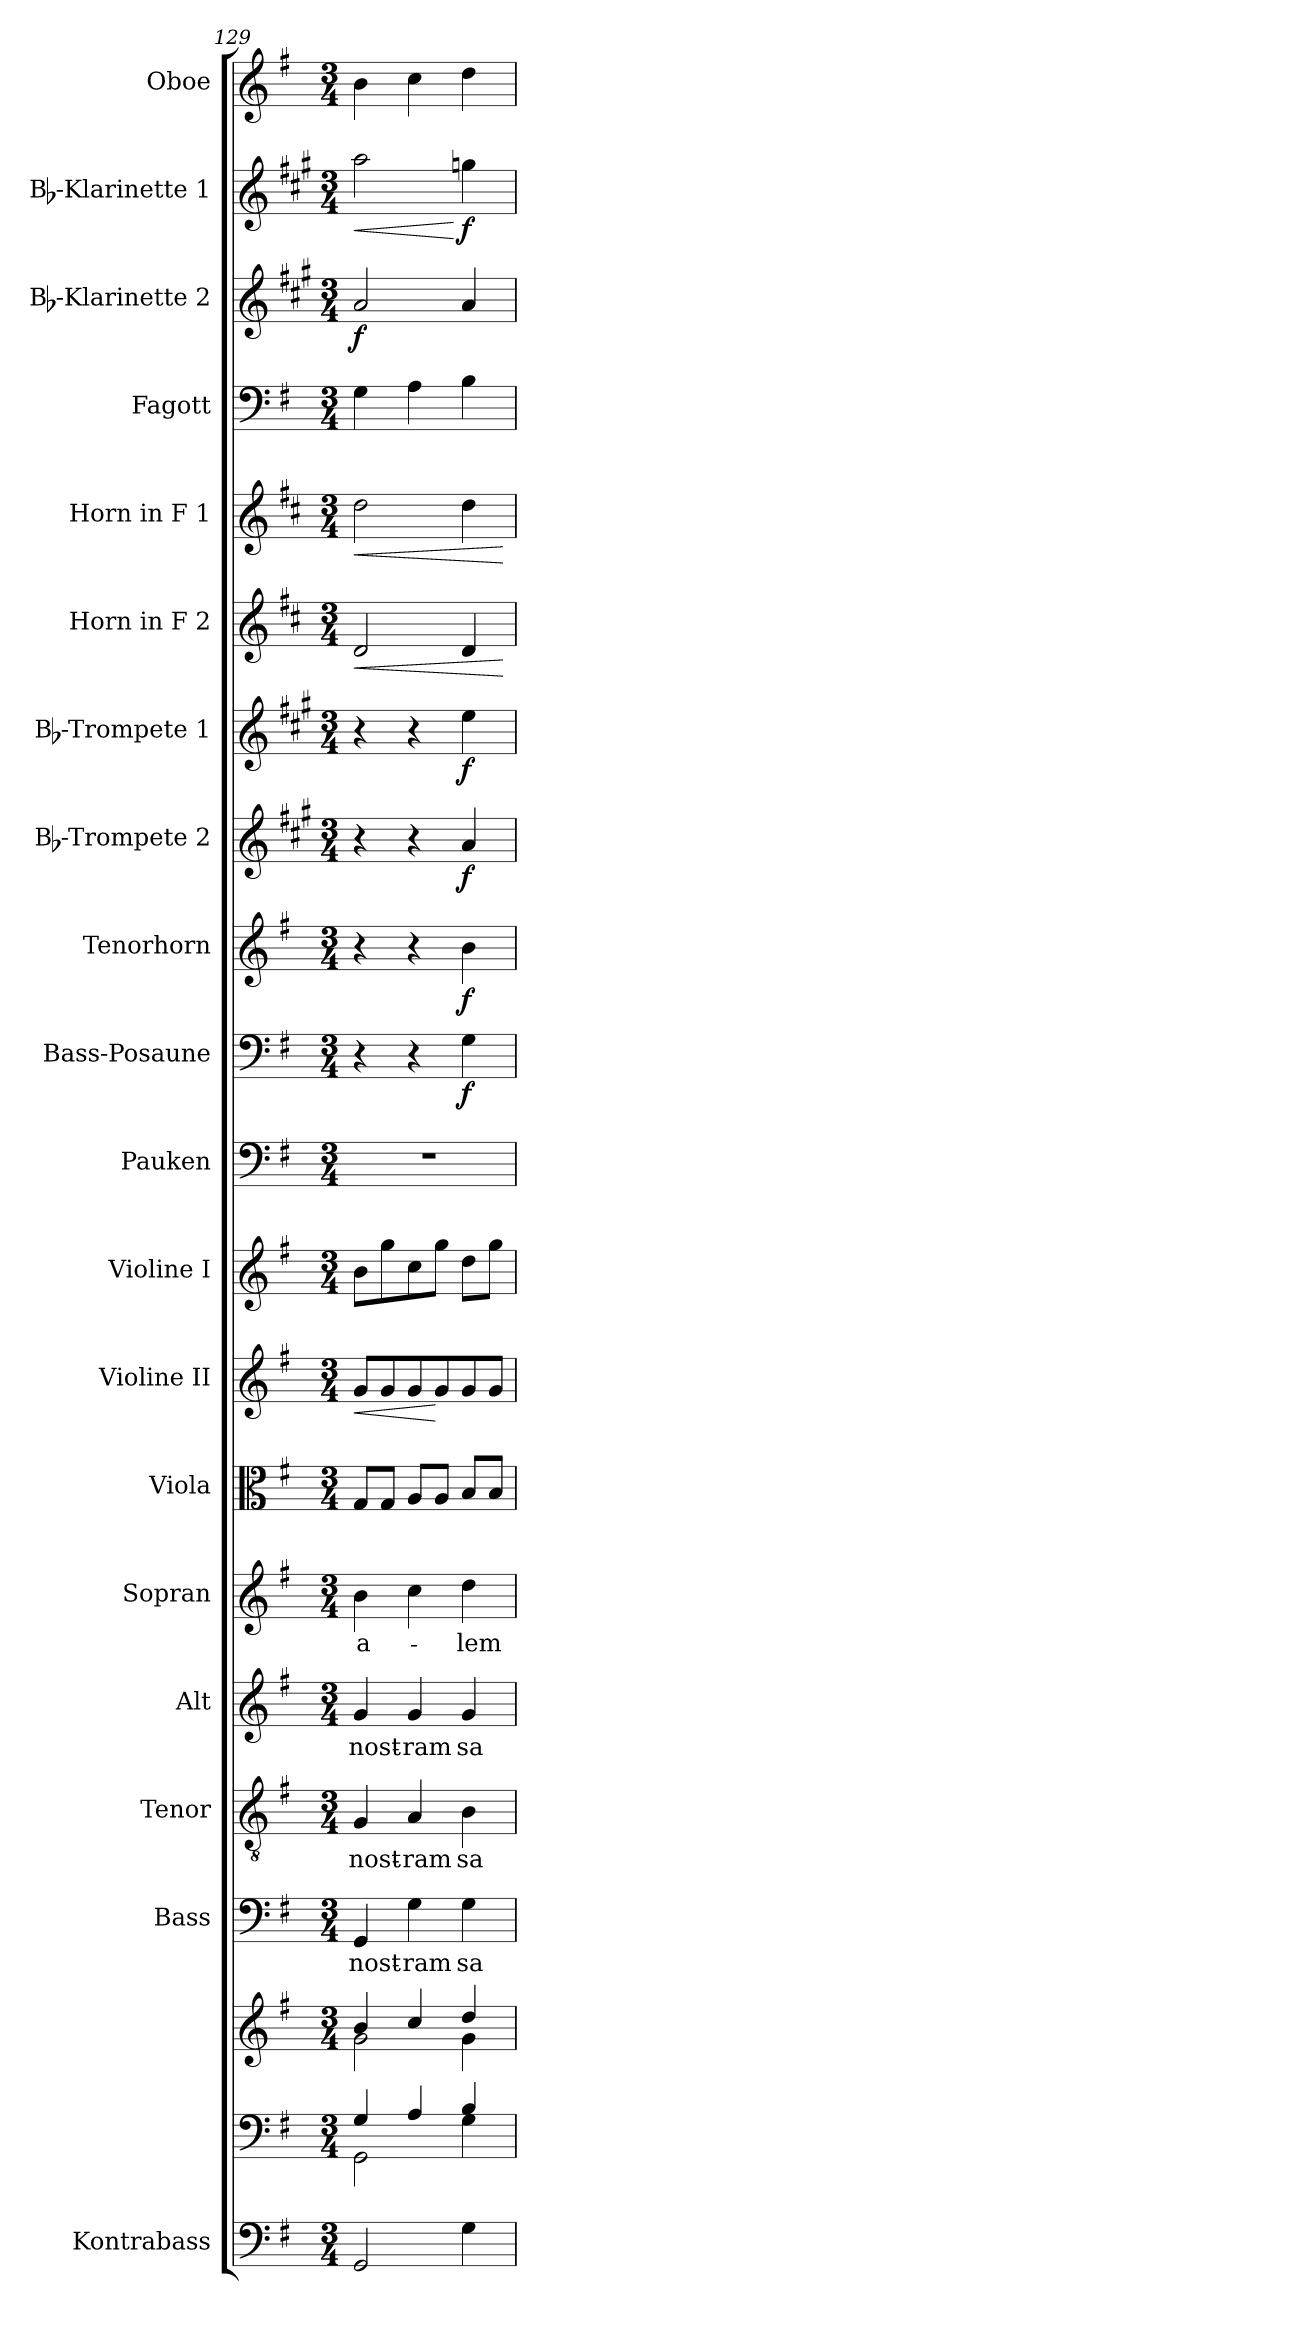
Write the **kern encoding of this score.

**kern	**kern	**kern	**kern	**text	**kern	**text	**kern	**text	**kern	**text	**kern	**kern	**dynam	**kern	**kern	**kern	**dynam	**kern	**dynam	**kern	**dynam	**kern	**dynam	**kern	**dynam	**kern	**dynam	**kern	**kern	**dynam	**kern	**dynam	**kern
*part20	*part19	*part19	*part18	*part18	*part17	*part17	*part16	*part16	*part15	*part15	*part14	*part13	*part13	*part12	*part11	*part10	*part10	*part9	*part9	*part8	*part8	*part7	*part7	*part6	*part6	*part5	*part5	*part4	*part3	*part3	*part2	*part2	*part1
*staff21	*staff20	*staff19	*staff18	*staff18	*staff17	*staff17	*staff16	*staff16	*staff15	*staff15	*staff14	*staff13	*staff13	*staff12	*staff11	*staff10	*staff10	*staff9	*staff9	*staff8	*staff8	*staff7	*staff7	*staff6	*staff6	*staff5	*staff5	*staff4	*staff3	*staff3	*staff2	*staff2	*staff1
*I"Kontrabass	*	*	*I"Bass	*	*I"Tenor	*	*I"Alt	*	*I"Sopran	*	*I"Viola	*I"Violine II	*	*I"Violine I	*I"Pauken	*I"Bass-Posaune	*	*I"Tenorhorn	*	*I"Bb-Trompete 2	*	*I"Bb-Trompete 1	*	*I"Horn in F 2	*	*I"Horn in F 1	*	*I"Fagott	*I"Bb-Klarinette 2	*	*I"Bb-Klarinette 1	*	*I"Oboe
*I'Kb.	*	*	*I'B.	*	*I'T.	*	*I'A.	*	*I'S.	*	*I'Vla.	*I'Vl. II	*	*I'Vl. I	*I'Pk.	*I'B. Pos.	*	*I'T. Hrn.	*	*I'Bb Trp. 2	*	*I'Bb Trp. 1	*	*	*	*	*	*I'Fg.	*I'Bb Kl. 2	*	*I'Bb Kl. 1	*	*I'Ob.
*clefF4	*clefF4	*clefG2	*clefF4	*	*clefGv2	*	*clefG2	*	*clefG2	*	*clefC3	*clefG2	*	*clefG2	*clefF4	*clefF4	*	*clefG2	*	*clefG2	*	*clefG2	*	*clefG2	*	*clefG2	*	*clefF4	*clefG2	*	*clefG2	*	*clefG2
*ITrd7c12	*	*	*	*	*	*	*	*	*	*	*	*	*	*	*	*	*	*ITrd8c14	*	*ITrd1c2	*	*ITrd1c2	*	*ITrd4c7	*	*ITrd4c7	*	*	*ITrd1c2	*	*ITrd1c2	*	*
*k[f#]	*k[f#]	*k[f#]	*k[f#]	*	*k[f#]	*	*k[f#]	*	*k[f#]	*	*k[f#]	*k[f#]	*	*k[f#]	*k[f#]	*k[f#]	*	*k[f#]	*	*k[f#]	*	*k[f#]	*	*k[f#]	*	*k[f#]	*	*k[f#]	*k[f#]	*	*k[f#]	*	*k[f#]
*G:	*G:	*G:	*G:	*	*G:	*	*G:	*	*G:	*	*G:	*G:	*	*G:	*G:	*G:	*	*G:	*	*G:	*	*G:	*	*G:	*	*G:	*	*G:	*G:	*	*G:	*	*G:
*M3/4	*M3/4	*M3/4	*M3/4	*	*M3/4	*	*M3/4	*	*M3/4	*	*M3/4	*M3/4	*	*M3/4	*M3/4	*M3/4	*	*M3/4	*	*M3/4	*	*M3/4	*	*M3/4	*	*M3/4	*	*M3/4	*M3/4	*	*M3/4	*	*M3/4
=129	=129	=129	=129	=129	=129	=129	=129	=129	=129	=129	=129	=129	=129	=129	=129	=129	=129	=129	=129	=129	=129	=129	=129	=129	=129	=129	=129	=129	=129	=129	=129	=129	=129
*	*^	*^	*	*	*	*	*	*	*	*	*	*	*	*	*	*	*	*	*	*	*	*	*	*	*	*	*	*	*	*	*	*	*
!	!	!	!	!	!	!LO:LY:b	!	!LO:LY:b	!	!LO:LY:b	!	!LO:LY:b	!	!	!LO:HP:b	!	!	!	!	!	!	!	!	!	!	!	!LO:HP:b	!	!LO:HP:b	!	!	!LO:DY:b	!	!LO:HP:b	!
2GGG/	4G/	2GG\	4b/	2g\	4GG/	nost-	4G/	nost-	4g/	nost-	4b\	-a-	8G/L	8g/L	<	8b\L	2.r	4r	.	4r	.	4r	.	4r	.	2G/	<	2g\	<	4G\	2g/	f	2gg\	<	4b\
.	.	.	.	.	.	.	.	.	.	.	.	.	8G/J	8g/	.	8gg\	.	.	.	.	.	.	.	.	.	.	.	.	.	.	.	.	.	.	.
!	!	!	!	!	!	!LO:LY:b	!	!LO:LY:b	!	!LO:LY:b	!	!	!	!	!	!	!	!	!	!	!	!	!	!	!	!	!	!	!	!	!	!	!	!	!
.	4A/	.	4cc/	.	4G\	-ram	4A/	-ram	4g/	-ram	4cc\	.	8A/L	8g/	.	8cc\	.	4r	.	4r	.	4r	.	4r	.	.	.	.	.	4A\	.	.	.	.	4cc\
.	.	.	.	.	.	.	.	.	.	.	.	.	8A/J	8g/	[	8gg\J	.	.	.	.	.	.	.	.	.	.	.	.	.	.	.	.	.	.	.
!	!	!	!	!	!	!LO:LY:b	!	!LO:LY:b	!	!LO:LY:b	!	!LO:LY:b	!	!	!	!	!	!	!LO:DY:b	!	!LO:DY:b	!	!LO:DY:b	!	!LO:DY:b	!	!	!	!	!	!	!	!	!LO:DY:n=1:b	!
4GG\	4B/	4G\	4dd/	4g\	4G\	sa-	4B\	sa-	4g/	sa-	4dd\	-lem	8B/L	8g/	.	8dd\L	.	4G\	f	4B\	f	4g/	f	4dd\	f	4G/	.	4g\	.	4B\	4g/	.	4ffn\	[ f	4dd\
.	.	.	.	.	.	.	.	.	.	.	.	.	8B/J	8g/J	.	8gg\J	.	.	.	.	.	.	.	.	.	.	.	.	.	.	.	.	.	.	.
*	*v	*v	*	*	*	*	*	*	*	*	*	*	*	*	*	*	*	*	*	*	*	*	*	*	*	*	*	*	*	*	*	*	*	*	*
*	*	*v	*v	*	*	*	*	*	*	*	*	*	*	*	*	*	*	*	*	*	*	*	*	*	*	*	*	*	*	*	*	*	*	*
.	.	.	.	.	.	.	.	.	.	.	.	.	.	.	.	.	.	.	.	.	.	.	.	.	[	.	[	.	.	.	.	.	.
=	=	=	=	=	=	=	=	=	=	=	=	=	=	=	=	=	=	=	=	=	=	=	=	=	=	=	=	=	=	=	=	=	=
*-	*-	*-	*-	*-	*-	*-	*-	*-	*-	*-	*-	*-	*-	*-	*-	*-	*-	*-	*-	*-	*-	*-	*-	*-	*-	*-	*-	*-	*-	*-	*-	*-	*-
